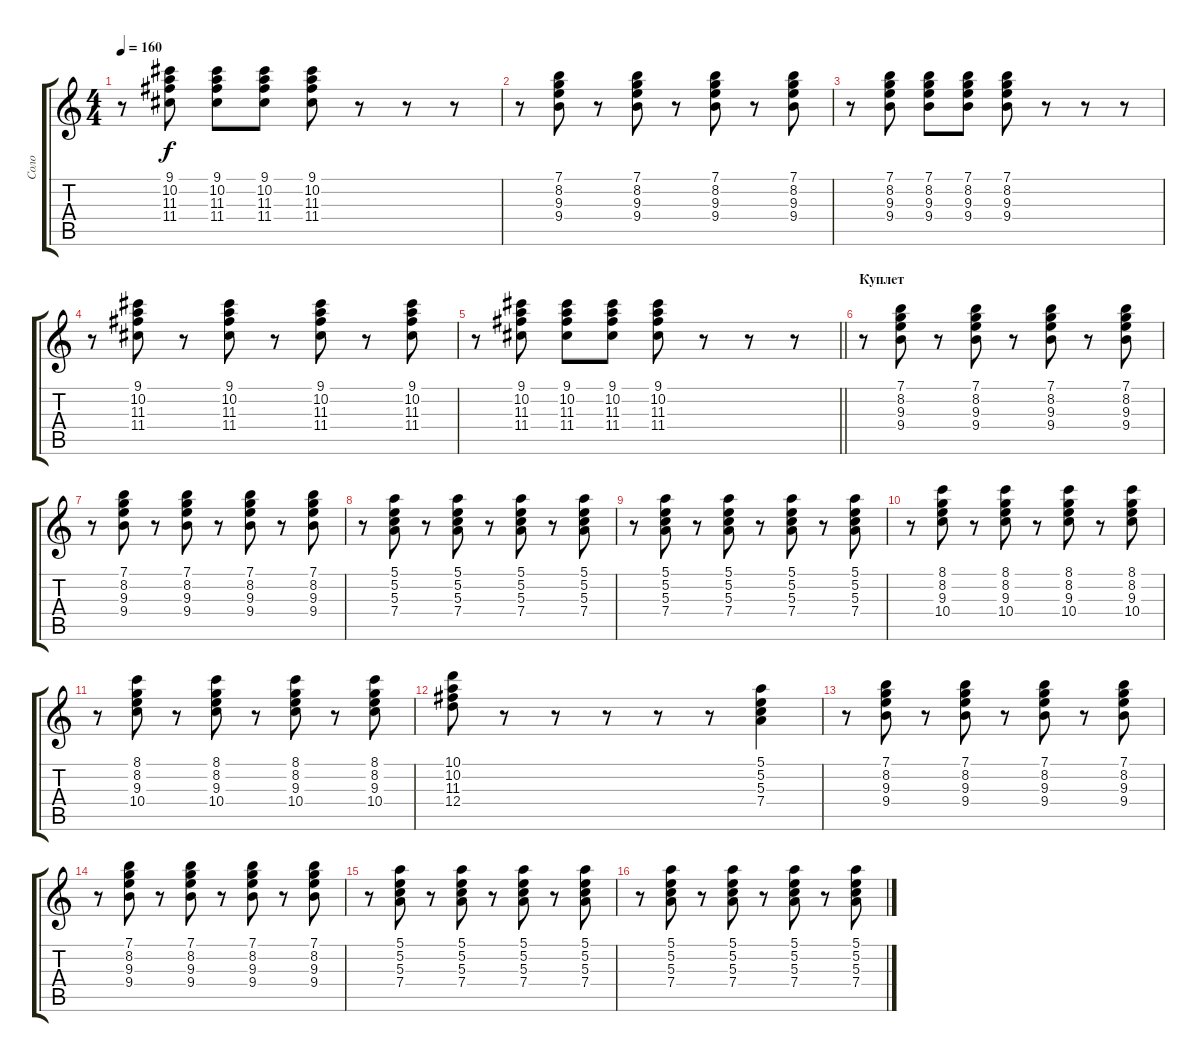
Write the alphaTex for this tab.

\track ("Соло" "Соло") {instrument overdrivenguitar}
\staff {score tabs}
\tuning (E4 B3 G3 D3 A2 E2) {hide}
\ts (4 4)
\tempo 160
\clef g2
\ks c
r.8{dy f} (9.1 10.2 11.3 11.4).8 (9.1 10.2 11.3 11.4).8 (9.1 10.2 11.3 11.4).8 (9.1 10.2 11.3 11.4).8 r.8 r.8 r.8 |
r.8 (7.1 8.2 9.3 9.4).8 r.8 (7.1 8.2 9.3 9.4).8 r.8 (7.1 8.2 9.3 9.4).8 r.8 (7.1 8.2 9.3 9.4).8 |
r.8 (7.1 8.2 9.3 9.4).8 (7.1 8.2 9.3 9.4).8 (7.1 8.2 9.3 9.4).8 (7.1 8.2 9.3 9.4).8 r.8 r.8 r.8 |
r.8 (9.1 10.2 11.3 11.4).8 r.8 (9.1 10.2 11.3 11.4).8 r.8 (9.1 10.2 11.3 11.4).8 r.8 (9.1 10.2 11.3 11.4).8 |
\barLineRight lightlight
r.8 (9.1 10.2 11.3 11.4).8 (9.1 10.2 11.3 11.4).8 (9.1 10.2 11.3 11.4).8 (9.1 10.2 11.3 11.4).8 r.8 r.8 r.8 |
\section ("" "Куплет")
r.8 (7.1 8.2 9.3 9.4).8 r.8 (7.1 8.2 9.3 9.4).8 r.8 (7.1 8.2 9.3 9.4).8 r.8 (7.1 8.2 9.3 9.4).8 |
r.8 (7.1 8.2 9.3 9.4).8 r.8 (7.1 8.2 9.3 9.4).8 r.8 (7.1 8.2 9.3 9.4).8 r.8 (7.1 8.2 9.3 9.4).8 |
r.8 (5.1 5.2 5.3 7.4).8 r.8 (5.1 5.2 5.3 7.4).8 r.8 (5.1 5.2 5.3 7.4).8 r.8 (5.1 5.2 5.3 7.4).8 |
r.8 (5.1 5.2 5.3 7.4).8 r.8 (5.1 5.2 5.3 7.4).8 r.8 (5.1 5.2 5.3 7.4).8 r.8 (5.1 5.2 5.3 7.4).8 |
r.8 (8.1 8.2 9.3 10.4).8 r.8 (8.1 8.2 9.3 10.4).8 r.8 (8.1 8.2 9.3 10.4).8 r.8 (8.1 8.2 9.3 10.4).8 |
r.8 (8.1 8.2 9.3 10.4).8 r.8 (8.1 8.2 9.3 10.4).8 r.8 (8.1 8.2 9.3 10.4).8 r.8 (8.1 8.2 9.3 10.4).8 |
(10.1 10.2 11.3 12.4).8 r.8 r.8 r.8 r.8 r.8 (5.1 5.2 5.3 7.4).4 |
r.8 (7.1 8.2 9.3 9.4).8 r.8 (7.1 8.2 9.3 9.4).8 r.8 (7.1 8.2 9.3 9.4).8 r.8 (7.1 8.2 9.3 9.4).8 |
r.8 (7.1 8.2 9.3 9.4).8 r.8 (7.1 8.2 9.3 9.4).8 r.8 (7.1 8.2 9.3 9.4).8 r.8 (7.1 8.2 9.3 9.4).8 |
r.8 (5.1 5.2 5.3 7.4).8 r.8 (5.1 5.2 5.3 7.4).8 r.8 (5.1 5.2 5.3 7.4).8 r.8 (5.1 5.2 5.3 7.4).8 |
r.8 (5.1 5.2 5.3 7.4).8 r.8 (5.1 5.2 5.3 7.4).8 r.8 (5.1 5.2 5.3 7.4).8 r.8 (5.1 5.2 5.3 7.4).8
